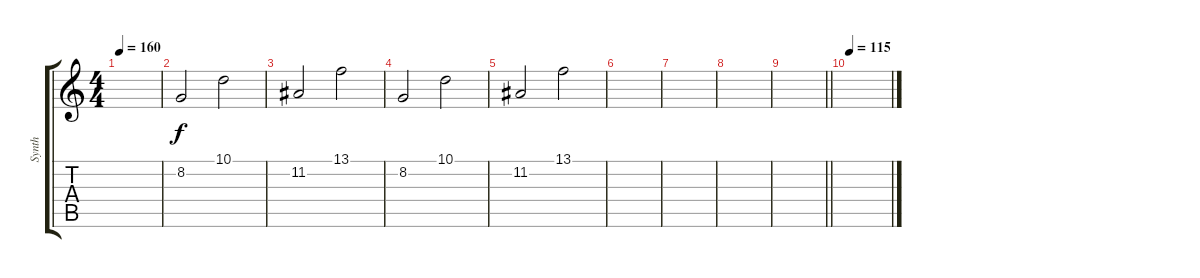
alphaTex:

\track ("Synth" "Synth") {instrument choiraahs}
\staff {score tabs}
\tuning (E4 B3 G3 D3 A2 E2) {hide}
\ts (4 4)
\tempo 160
\clef g2
\ks c
|
8.2.2 10.1.2 |
11.2.2 13.1.2 |
8.2.2 10.1.2 |
11.2.2 13.1.2 |
|
|
|
\barLineRight lightlight
|
\tempo 115
